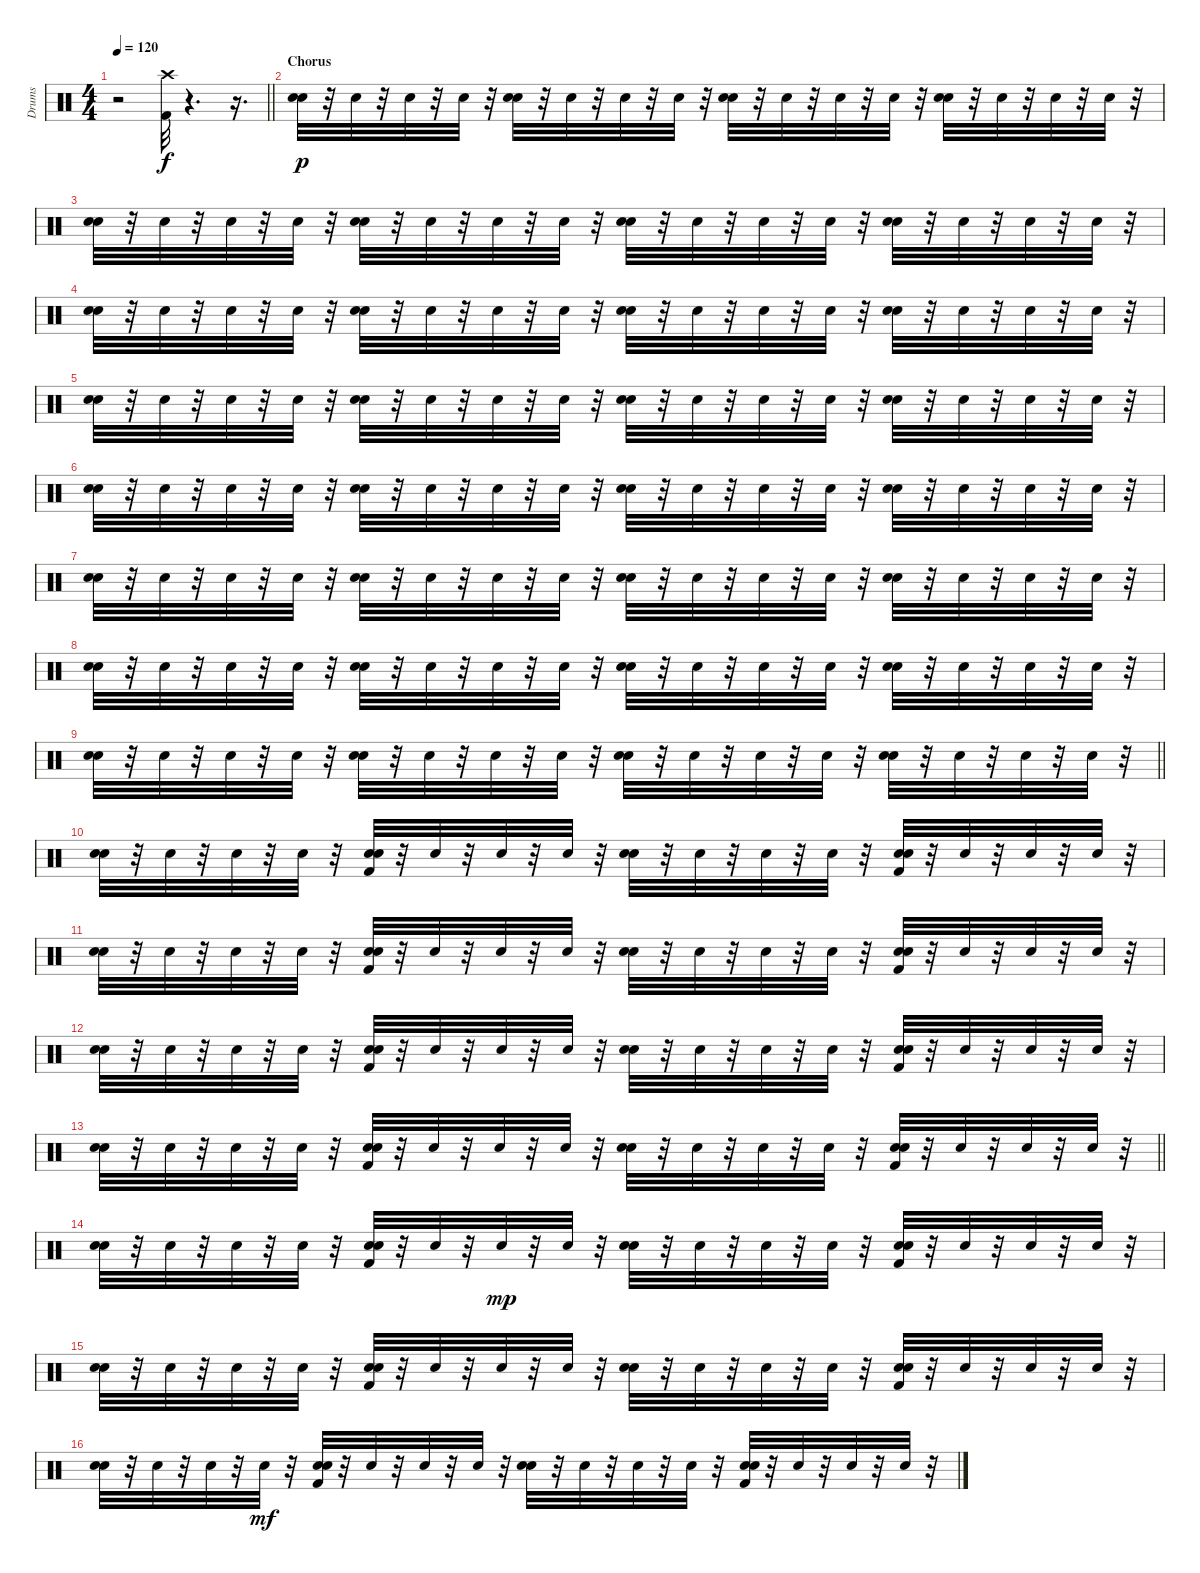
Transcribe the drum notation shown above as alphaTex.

\track ("Drums" "Drums") {instrument percussion}
\staff {score}
\articulation defaults
\ts (4 4)
\tempo 120
\clef neutral
\barLineRight lightlight
\ks c
r.2{dy f} ("Crash high (hit)" "Kick (hit) 2").32 r.4{d} r.16{d} |
\section ("" "Chorus")
("Electric Snare (hit)" "Snare (hit) 2").32{dy p} r.32 "Snare (hit) 2".32 r.32 "Snare (hit) 2".32 r.32 "Snare (hit) 2".32 r.32 ("Snare (hit) 2" "Electric Snare (hit)").32 r.32 "Snare (hit) 2".32 r.32 "Snare (hit) 2".32 r.32 "Snare (hit) 2".32 r.32 ("Electric Snare (hit)" "Snare (hit) 2").32 r.32 "Snare (hit) 2".32 r.32 "Snare (hit) 2".32 r.32 "Snare (hit) 2".32 r.32 ("Snare (hit) 2" "Electric Snare (hit)").32 r.32 "Snare (hit) 2".32 r.32 "Snare (hit) 2".32 r.32 "Snare (hit) 2".32 r.32 |
("Electric Snare (hit)" "Snare (hit) 2").32 r.32 "Snare (hit) 2".32 r.32 "Snare (hit) 2".32 r.32 "Snare (hit) 2".32 r.32 ("Snare (hit) 2" "Electric Snare (hit)").32 r.32 "Snare (hit) 2".32 r.32 "Snare (hit) 2".32 r.32 "Snare (hit) 2".32 r.32 ("Electric Snare (hit)" "Snare (hit) 2").32 r.32 "Snare (hit) 2".32 r.32 "Snare (hit) 2".32 r.32 "Snare (hit) 2".32 r.32 ("Snare (hit) 2" "Electric Snare (hit)").32 r.32 "Snare (hit) 2".32 r.32 "Snare (hit) 2".32 r.32 "Snare (hit) 2".32 r.32 |
("Electric Snare (hit)" "Snare (hit) 2").32 r.32 "Snare (hit) 2".32 r.32 "Snare (hit) 2".32 r.32 "Snare (hit) 2".32 r.32 ("Snare (hit) 2" "Electric Snare (hit)").32 r.32 "Snare (hit) 2".32 r.32 "Snare (hit) 2".32 r.32 "Snare (hit) 2".32 r.32 ("Electric Snare (hit)" "Snare (hit) 2").32 r.32 "Snare (hit) 2".32 r.32 "Snare (hit) 2".32 r.32 "Snare (hit) 2".32 r.32 ("Snare (hit) 2" "Electric Snare (hit)").32 r.32 "Snare (hit) 2".32 r.32 "Snare (hit) 2".32 r.32 "Snare (hit) 2".32 r.32 |
("Electric Snare (hit)" "Snare (hit) 2").32 r.32 "Snare (hit) 2".32 r.32 "Snare (hit) 2".32 r.32 "Snare (hit) 2".32 r.32 ("Snare (hit) 2" "Electric Snare (hit)").32 r.32 "Snare (hit) 2".32 r.32 "Snare (hit) 2".32 r.32 "Snare (hit) 2".32 r.32 ("Electric Snare (hit)" "Snare (hit) 2").32 r.32 "Snare (hit) 2".32 r.32 "Snare (hit) 2".32 r.32 "Snare (hit) 2".32 r.32 ("Snare (hit) 2" "Electric Snare (hit)").32 r.32 "Snare (hit) 2".32 r.32 "Snare (hit) 2".32 r.32 "Snare (hit) 2".32 r.32 |
("Electric Snare (hit)" "Snare (hit) 2").32 r.32 "Snare (hit) 2".32 r.32 "Snare (hit) 2".32 r.32 "Snare (hit) 2".32 r.32 ("Snare (hit) 2" "Electric Snare (hit)").32 r.32 "Snare (hit) 2".32 r.32 "Snare (hit) 2".32 r.32 "Snare (hit) 2".32 r.32 ("Electric Snare (hit)" "Snare (hit) 2").32 r.32 "Snare (hit) 2".32 r.32 "Snare (hit) 2".32 r.32 "Snare (hit) 2".32 r.32 ("Snare (hit) 2" "Electric Snare (hit)").32 r.32 "Snare (hit) 2".32 r.32 "Snare (hit) 2".32 r.32 "Snare (hit) 2".32 r.32 |
("Electric Snare (hit)" "Snare (hit) 2").32 r.32 "Snare (hit) 2".32 r.32 "Snare (hit) 2".32 r.32 "Snare (hit) 2".32 r.32 ("Snare (hit) 2" "Electric Snare (hit)").32 r.32 "Snare (hit) 2".32 r.32 "Snare (hit) 2".32 r.32 "Snare (hit) 2".32 r.32 ("Electric Snare (hit)" "Snare (hit) 2").32 r.32 "Snare (hit) 2".32 r.32 "Snare (hit) 2".32 r.32 "Snare (hit) 2".32 r.32 ("Snare (hit) 2" "Electric Snare (hit)").32 r.32 "Snare (hit) 2".32 r.32 "Snare (hit) 2".32 r.32 "Snare (hit) 2".32 r.32 |
("Electric Snare (hit)" "Snare (hit) 2").32 r.32 "Snare (hit) 2".32 r.32 "Snare (hit) 2".32 r.32 "Snare (hit) 2".32 r.32 ("Snare (hit) 2" "Electric Snare (hit)").32 r.32 "Snare (hit) 2".32 r.32 "Snare (hit) 2".32 r.32 "Snare (hit) 2".32 r.32 ("Electric Snare (hit)" "Snare (hit) 2").32 r.32 "Snare (hit) 2".32 r.32 "Snare (hit) 2".32 r.32 "Snare (hit) 2".32 r.32 ("Snare (hit) 2" "Electric Snare (hit)").32 r.32 "Snare (hit) 2".32 r.32 "Snare (hit) 2".32 r.32 "Snare (hit) 2".32 r.32 |
\barLineRight lightlight
("Electric Snare (hit)" "Snare (hit) 2").32 r.32 "Snare (hit) 2".32 r.32 "Snare (hit) 2".32 r.32 "Snare (hit) 2".32 r.32 ("Snare (hit) 2" "Electric Snare (hit)").32 r.32 "Snare (hit) 2".32 r.32 "Snare (hit) 2".32 r.32 "Snare (hit) 2".32 r.32 ("Electric Snare (hit)" "Snare (hit) 2").32 r.32 "Snare (hit) 2".32 r.32 "Snare (hit) 2".32 r.32 "Snare (hit) 2".32 r.32 ("Snare (hit) 2" "Electric Snare (hit)").32 r.32 "Snare (hit) 2".32 r.32 "Snare (hit) 2".32 r.32 "Snare (hit) 2".32 r.32 |
("Electric Snare (hit)" "Snare (hit) 2").32 r.32 "Snare (hit) 2".32 r.32 "Snare (hit) 2".32 r.32 "Snare (hit) 2".32 r.32 ("Kick (hit) 2" "Snare (hit) 2" "Electric Snare (hit)").32 r.32 "Snare (hit) 2".32 r.32 "Snare (hit) 2".32 r.32 "Snare (hit) 2".32 r.32 ("Electric Snare (hit)" "Snare (hit) 2").32 r.32 "Snare (hit) 2".32 r.32 "Snare (hit) 2".32 r.32 "Snare (hit) 2".32 r.32 ("Kick (hit) 2" "Snare (hit) 2" "Electric Snare (hit)").32 r.32 "Snare (hit) 2".32 r.32 "Snare (hit) 2".32 r.32 "Snare (hit) 2".32 r.32 |
("Electric Snare (hit)" "Snare (hit) 2").32 r.32 "Snare (hit) 2".32 r.32 "Snare (hit) 2".32 r.32 "Snare (hit) 2".32 r.32 ("Kick (hit) 2" "Snare (hit) 2" "Electric Snare (hit)").32 r.32 "Snare (hit) 2".32 r.32 "Snare (hit) 2".32 r.32 "Snare (hit) 2".32 r.32 ("Electric Snare (hit)" "Snare (hit) 2").32 r.32 "Snare (hit) 2".32 r.32 "Snare (hit) 2".32 r.32 "Snare (hit) 2".32 r.32 ("Snare (hit) 2" "Electric Snare (hit)" "Kick (hit) 2").32 r.32 "Snare (hit) 2".32 r.32 "Snare (hit) 2".32 r.32 "Snare (hit) 2".32 r.32 |
("Electric Snare (hit)" "Snare (hit) 2").32 r.32 "Snare (hit) 2".32 r.32 "Snare (hit) 2".32 r.32 "Snare (hit) 2".32 r.32 ("Kick (hit) 2" "Snare (hit) 2" "Electric Snare (hit)").32 r.32 "Snare (hit) 2".32 r.32 "Snare (hit) 2".32 r.32 "Snare (hit) 2".32 r.32 ("Electric Snare (hit)" "Snare (hit) 2").32 r.32 "Snare (hit) 2".32 r.32 "Snare (hit) 2".32 r.32 "Snare (hit) 2".32 r.32 ("Kick (hit) 2" "Snare (hit) 2" "Electric Snare (hit)").32 r.32 "Snare (hit) 2".32 r.32 "Snare (hit) 2".32 r.32 "Snare (hit) 2".32 r.32 |
\barLineRight lightlight
("Electric Snare (hit)" "Snare (hit) 2").32 r.32 "Snare (hit) 2".32 r.32 "Snare (hit) 2".32 r.32 "Snare (hit) 2".32 r.32 ("Kick (hit) 2" "Snare (hit) 2" "Electric Snare (hit)").32 r.32 "Snare (hit) 2".32 r.32 "Snare (hit) 2".32 r.32 "Snare (hit) 2".32 r.32 ("Electric Snare (hit)" "Snare (hit) 2").32 r.32 "Snare (hit) 2".32 r.32 "Snare (hit) 2".32 r.32 "Snare (hit) 2".32 r.32 ("Kick (hit) 2" "Snare (hit) 2" "Electric Snare (hit)").32 r.32 "Snare (hit) 2".32 r.32 "Snare (hit) 2".32 r.32 "Snare (hit) 2".32 r.32 |
("Electric Snare (hit)" "Snare (hit) 2").32 r.32 "Snare (hit) 2".32 r.32 "Snare (hit) 2".32 r.32 "Snare (hit) 2".32 r.32 ("Kick (hit) 2" "Snare (hit) 2" "Electric Snare (hit)").32 r.32 "Snare (hit) 2".32 r.32 "Snare (hit) 2".32{dy mp} r.32 "Snare (hit) 2".32 r.32 ("Electric Snare (hit)" "Snare (hit) 2").32 r.32 "Snare (hit) 2".32 r.32 "Snare (hit) 2".32 r.32 "Snare (hit) 2".32 r.32 ("Kick (hit) 2" "Snare (hit) 2" "Electric Snare (hit)").32 r.32 "Snare (hit) 2".32 r.32 "Snare (hit) 2".32 r.32 "Snare (hit) 2".32 r.32 |
("Electric Snare (hit)" "Snare (hit) 2").32 r.32 "Snare (hit) 2".32 r.32 "Snare (hit) 2".32 r.32 "Snare (hit) 2".32 r.32 ("Kick (hit) 2" "Snare (hit) 2" "Electric Snare (hit)").32 r.32 "Snare (hit) 2".32 r.32 "Snare (hit) 2".32 r.32 "Snare (hit) 2".32 r.32 ("Electric Snare (hit)" "Snare (hit) 2").32 r.32 "Snare (hit) 2".32 r.32 "Snare (hit) 2".32 r.32 "Snare (hit) 2".32 r.32 ("Kick (hit) 2" "Snare (hit) 2" "Electric Snare (hit)").32 r.32 "Snare (hit) 2".32 r.32 "Snare (hit) 2".32 r.32 "Snare (hit) 2".32 r.32 |
("Electric Snare (hit)" "Snare (hit) 2").32 r.32 "Snare (hit) 2".32 r.32 "Snare (hit) 2".32 r.32 "Snare (hit) 2".32{dy mf} r.32 ("Kick (hit) 2" "Snare (hit) 2" "Electric Snare (hit)").32 r.32 "Snare (hit) 2".32 r.32 "Snare (hit) 2".32 r.32 "Snare (hit) 2".32 r.32 ("Electric Snare (hit)" "Snare (hit) 2").32 r.32 "Snare (hit) 2".32 r.32 "Snare (hit) 2".32 r.32 "Snare (hit) 2".32 r.32 ("Kick (hit) 2" "Snare (hit) 2" "Electric Snare (hit)").32 r.32 "Snare (hit) 2".32 r.32 "Snare (hit) 2".32 r.32 "Snare (hit) 2".32 r.32
